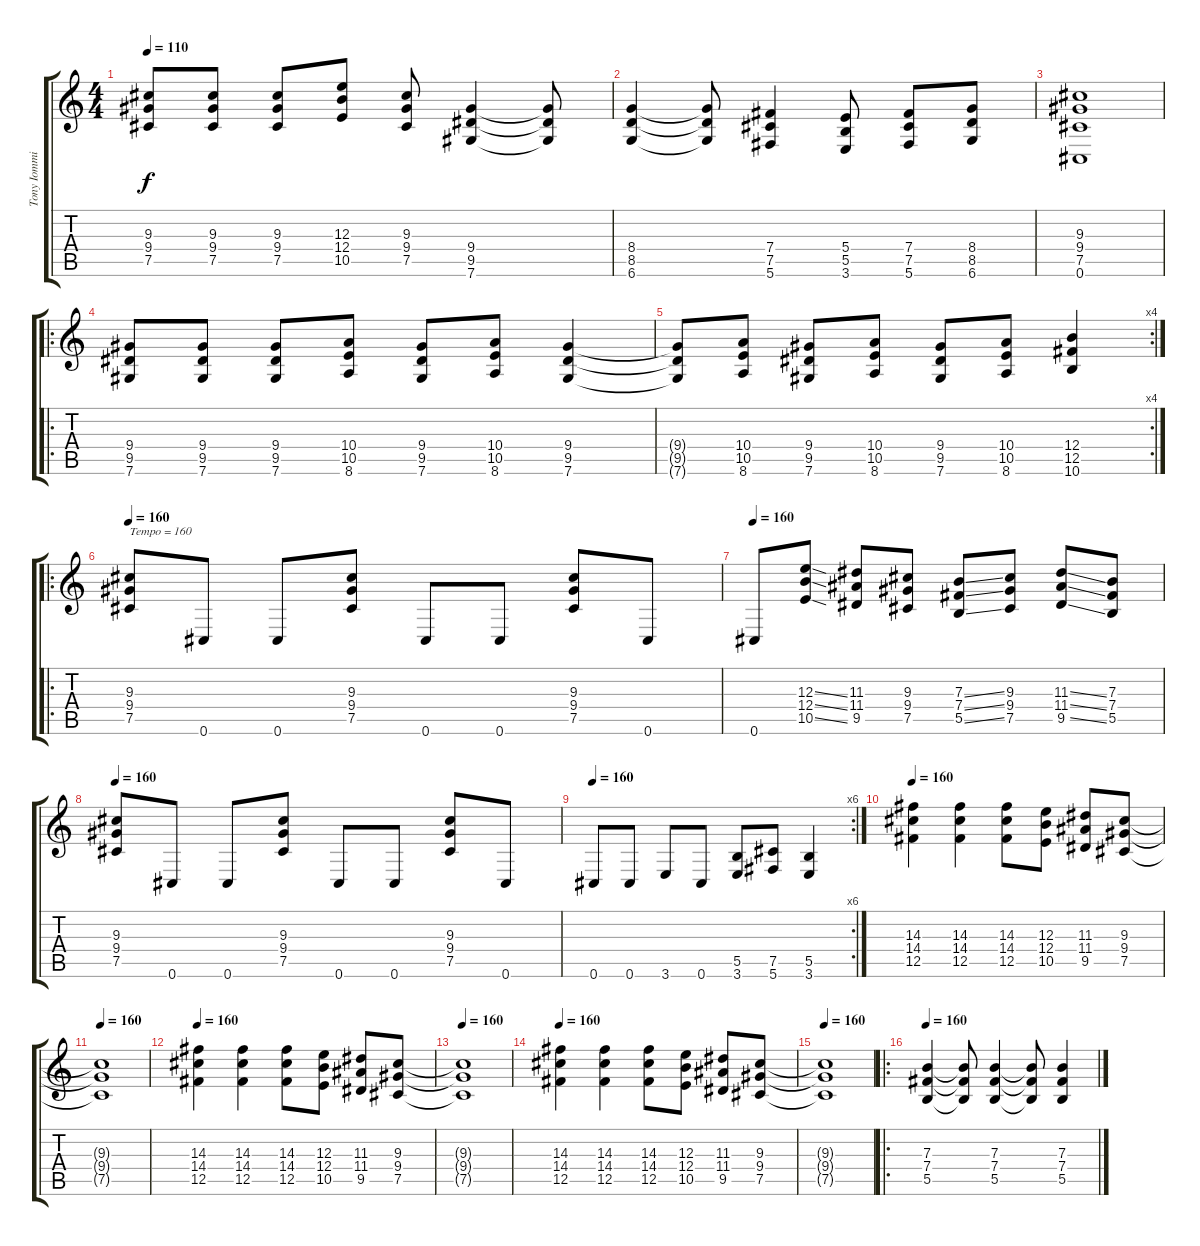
\track ("Tony Iommi" "Tony Iommi") {instrument distortionguitar}
\staff {score tabs}
\tuning (Db4 Ab3 E3 B2 Gb2 Db2) {hide}
\ts (4 4)
\tempo 110
\clef g2
\ks c
(9.3 9.4 7.5).8{dy f} (9.3 9.4 7.5).8 (9.3 9.4 7.5).8 (12.3 12.4 10.5).8 (9.3 9.4 7.5).8 (9.4 9.5 7.6).4 (9.4{t} 9.5{t} 7.6{t}).8 |
(8.4 8.5 6.6).4 (8.4{t} 8.5{t} 6.6{t}).8 (7.4 7.5 5.6).4 (5.4 5.5 3.6).8 (7.4 7.5 5.6).8 (8.4 8.5 6.6).8 |
(9.3 9.4 7.5 0.6).1 |
\ro
(9.4 9.5 7.6).8 (9.4 9.5 7.6).8 (9.4 9.5 7.6).8 (10.4 10.5 8.6).8 (9.4 9.5 7.6).8 (10.4 10.5 8.6).8 (9.4 9.5 7.6).4 |
\rc 4
(9.4{t} 9.5{t} 7.6{t}).8 (10.4 10.5 8.6).8 (9.4 9.5 7.6).8 (10.4 10.5 8.6).8 (9.4 9.5 7.6).8 (10.4 10.5 8.6).8 (12.4 12.5 10.6).4 |
\ro
\tempo 160
(9.3 9.4 7.5).8{txt "Tempo = 160"} 0.6.8 0.6.8 (9.3 9.4 7.5).8 0.6.8 0.6.8 (9.3 9.4 7.5).8 0.6.8 |
\tempo 160
0.6.8 (12.3{ss} 12.4{ss} 10.5{ss}).8 (11.3 11.4 9.5).8 (9.3 9.4 7.5).8 (7.3{ss} 7.4{ss} 5.5{ss}).8 (9.3 9.4 7.5).8 (11.3{ss} 11.4{ss} 9.5{ss}).8 (7.3 7.4 5.5).8 |
\tempo 160
(9.3 9.4 7.5).8 0.6.8 0.6.8 (9.3 9.4 7.5).8 0.6.8 0.6.8 (9.3 9.4 7.5).8 0.6.8 |
\rc 6
\tempo 160
0.6.8 0.6.8 3.6.8 0.6.8 (5.5 3.6).8 (7.5 5.6).8 (5.5 3.6).4 |
\tempo 160
(14.3 14.4 12.5).4 (14.3 14.4 12.5).4 (14.3 14.4 12.5).8 (12.3 12.4 10.5).8 (11.3 11.4 9.5).8 (9.3 9.4 7.5).8 |
\tempo 160
(9.3{t} 9.4{t} 7.5{t}).1 |
\tempo 160
(14.3 14.4 12.5).4 (14.3 14.4 12.5).4 (14.3 14.4 12.5).8 (12.3 12.4 10.5).8 (11.3 11.4 9.5).8 (9.3 9.4 7.5).8 |
\tempo 160
(9.3{t} 9.4{t} 7.5{t}).1 |
\tempo 160
(14.3 14.4 12.5).4 (14.3 14.4 12.5).4 (14.3 14.4 12.5).8 (12.3 12.4 10.5).8 (11.3 11.4 9.5).8 (9.3 9.4 7.5).8 |
\tempo 160
(9.3{t} 9.4{t} 7.5{t}).1 |
\ro
\tempo 160
(7.3 7.4 5.5).4 (7.3{t} 7.4{t} 5.5{t}).8 (7.3 7.4 5.5).4 (7.3{t} 7.4{t} 5.5{t}).8 (7.3 7.4 5.5).4
